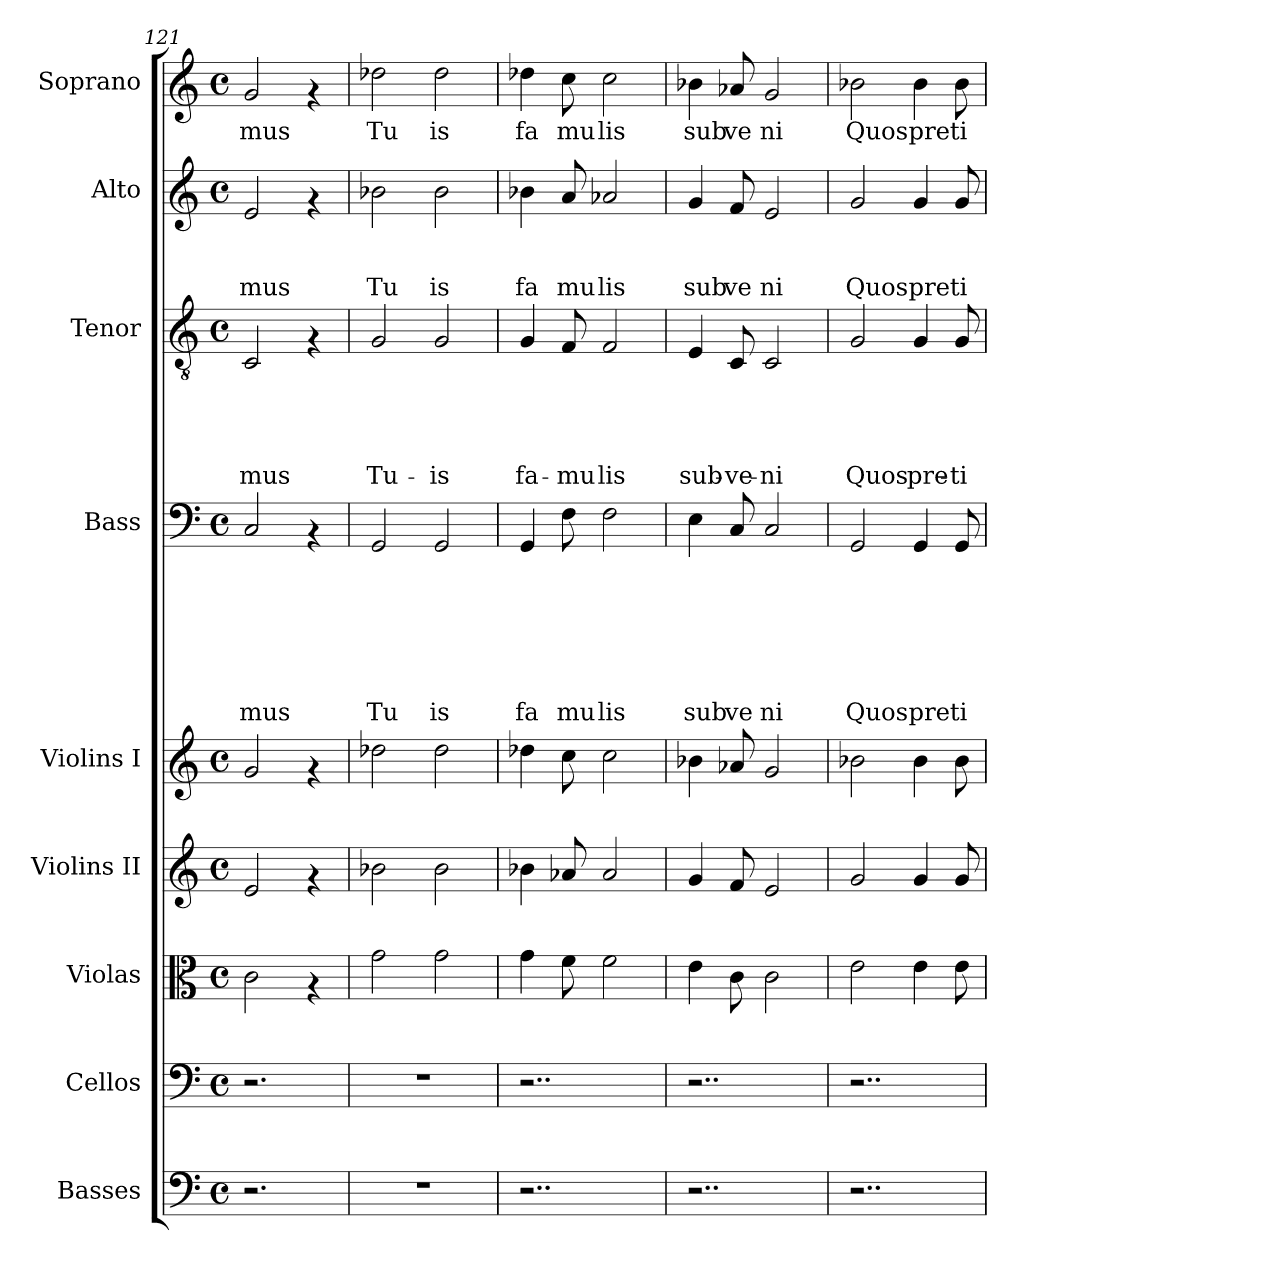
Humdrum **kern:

**kern	**kern	**kern	**kern	**kern	**kern	**text	**text	**text	**text	**text	**text	**text	**kern	**text	**text	**text	**text	**text	**kern	**text	**text	**text	**kern	**text
*part9	*part8	*part7	*part6	*part5	*part4	*part4	*part4	*part4	*part4	*part4	*part4	*part4	*part3	*part3	*part3	*part3	*part3	*part3	*part2	*part2	*part2	*part2	*part1	*part1
*staff9	*staff8	*staff7	*staff6	*staff5	*staff4	*staff4	*staff4	*staff4	*staff4	*staff4	*staff4	*staff4	*staff3	*staff3	*staff3	*staff3	*staff3	*staff3	*staff2	*staff2	*staff2	*staff2	*staff1	*staff1
*I"Basses	*I"Cellos	*I"Violas	*I"Violins II	*I"Violins I	*I"Bass	*	*	*	*	*	*	*	*I"Tenor	*	*	*	*	*	*I"Alto	*	*	*	*I"Soprano	*
*I'Bass	*I'Cell.	*I'Vla.	*I'Vln. II	*I'Vln. I	*I'Bs	*	*	*	*	*	*	*	*I'Ten	*	*	*	*	*	*I'Alto	*	*	*	*I'Sop	*
*clefF4	*clefF4	*clefC3	*clefG2	*clefG2	*clefF4	*	*	*	*	*	*	*	*clefGv2	*	*	*	*	*	*clefG2	*	*	*	*clefG2	*
*ITrd7c12	*	*	*	*	*	*	*	*	*	*	*	*	*	*	*	*	*	*	*	*	*	*	*	*
*k[]	*k[]	*k[]	*k[]	*k[]	*k[]	*	*	*	*	*	*	*	*k[]	*	*	*	*	*	*k[]	*	*	*	*k[]	*
*C:	*C:	*C:	*C:	*C:	*C:	*	*	*	*	*	*	*	*C:	*	*	*	*	*	*C:	*	*	*	*C:	*
*M4/4	*M4/4	*M4/4	*M4/4	*M4/4	*M4/4	*	*	*	*	*	*	*	*M4/4	*	*	*	*	*	*M4/4	*	*	*	*M4/4	*
*met(c)	*met(c)	*met(c)	*met(c)	*met(c)	*met(c)	*	*	*	*	*	*	*	*met(c)	*	*	*	*	*	*met(c)	*	*	*	*met(c)	*
=121	=121	=121	=121	=121	=121	=121	=121	=121	=121	=121	=121	=121	=121	=121	=121	=121	=121	=121	=121	=121	=121	=121	=121	=121
!	!	!	!	!	!	!	!	!	!	!	!	!LO:LY:b	!	!	!	!	!	!LO:LY:b	!	!	!	!LO:LY:b	!	!LO:LY:b
2.r	2.r	2c\	2e/	2g/	2C/	.	.	.	.	.	.	mus	2C/	.	.	.	.	-mus	2e/	.	.	mus	2g/	-mus
.	.	4rG	4rf	4rf	4rAA	.	.	.	.	.	.	.	4rF	.	.	.	.	.	4rf	.	.	.	4rf	.
!!LO:PB:g=z
=122	=122	=122	=122	=122	=122	=122	=122	=122	=122	=122	=122	=122	=122	=122	=122	=122	=122	=122	=122	=122	=122	=122	=122	=122
!	!	!	!	!	!	!	!	!	!	!	!	!LO:LY:b	!	!	!	!	!	!LO:LY:b	!	!	!	!LO:LY:b	!	!LO:LY:b
1r	1r	2g\	2b-X\	2dd-X\	2GG/	.	.	.	.	.	.	Tu	2G/	.	.	.	.	Tu-	2b-X\	.	.	Tu	2dd-X\	Tu
!	!	!	!	!	!	!	!	!	!	!	!	!LO:LY:b	!	!	!	!	!	!LO:LY:b	!	!	!	!LO:LY:b	!	!LO:LY:b
.	.	2g\	2b-\	2dd-\	2GG/	.	.	.	.	.	.	is	2G/	.	.	.	.	-is	2b-\	.	.	is	2dd-\	is
=123	=123	=123	=123	=123	=123	=123	=123	=123	=123	=123	=123	=123	=123	=123	=123	=123	=123	=123	=123	=123	=123	=123	=123	=123
!	!	!	!	!	!	!	!	!	!	!	!	!LO:LY:b	!	!	!	!	!	!LO:LY:b	!	!	!	!LO:LY:b	!	!LO:LY:b
2..r	2..r	4g\	4b-X\	4dd-X\	4GG/	.	.	.	.	.	.	fa	4G/	.	.	.	.	fa-	4b-X\	.	.	fa	4dd-X\	fa
!	!	!	!	!	!	!	!	!	!	!	!	!LO:LY:b	!	!	!	!	!	!LO:LY:b	!	!	!	!LO:LY:b	!	!LO:LY:b
.	.	8f\	8a-X/	8cc\	8F\	.	.	.	.	.	.	mu	8F/	.	.	.	.	-mu	8a/	.	.	mu	8cc\	mu
!	!	!	!	!	!	!	!	!	!	!	!	!LO:LY:b	!	!	!	!	!	!LO:LY:b	!	!	!	!LO:LY:b	!	!LO:LY:b
.	.	2f\	2a-/	2cc\	2F\	.	.	.	.	.	.	lis	2F/	.	.	.	.	lis	2a-X/	.	.	lis	2cc\	lis
=124	=124	=124	=124	=124	=124	=124	=124	=124	=124	=124	=124	=124	=124	=124	=124	=124	=124	=124	=124	=124	=124	=124	=124	=124
!	!	!	!	!	!	!	!	!	!	!	!	!LO:LY:b	!	!	!	!	!	!LO:LY:b	!	!	!	!LO:LY:b	!	!LO:LY:b
2..r	2..r	4e\	4g/	4b-X\	4E\	.	.	.	.	.	.	sub	4E/	.	.	.	.	sub-	4g/	.	.	sub	4b-X\	sub
!	!	!	!	!	!	!	!	!	!	!	!	!LO:LY:b	!	!	!	!	!	!LO:LY:b	!	!	!	!LO:LY:b	!	!LO:LY:b
.	.	8c\	8f/	8a-X/	8C/	.	.	.	.	.	.	ve	8C/	.	.	.	.	-ve-	8f/	.	.	ve	8a-X/	ve
!	!	!	!	!	!	!	!	!	!	!	!	!LO:LY:b	!	!	!	!	!	!LO:LY:b	!	!	!	!LO:LY:b	!	!LO:LY:b
.	.	2c\	2e/	2g/	2C/	.	.	.	.	.	.	ni	2C/	.	.	.	.	-ni	2e/	.	.	ni	2g/	ni
=125	=125	=125	=125	=125	=125	=125	=125	=125	=125	=125	=125	=125	=125	=125	=125	=125	=125	=125	=125	=125	=125	=125	=125	=125
!	!	!	!	!	!	!	!	!	!	!	!	!LO:LY:b	!	!	!	!	!	!LO:LY:b	!	!	!	!LO:LY:b	!	!LO:LY:b
2..r	2..r	2e\	2g/	2b-X\	2GG/	.	.	.	.	.	.	Quos	2G/	.	.	.	.	Quos	2g/	.	.	Quos	2b-X\	Quos
!	!	!	!	!	!	!	!	!	!	!	!	!LO:LY:b	!	!	!	!	!	!LO:LY:b	!	!	!	!LO:LY:b	!	!LO:LY:b
.	.	4e\	4g/	4b-\	4GG/	.	.	.	.	.	.	pre	4G/	.	.	.	.	pre-	4g/	.	.	pre	4b-\	pre
!	!	!	!	!	!	!	!	!	!	!	!	!LO:LY:b	!	!	!	!	!	!LO:LY:b	!	!	!	!LO:LY:b	!	!LO:LY:b
.	.	8e\	8g/	8b-\	8GG/	.	.	.	.	.	.	ti	8G/	.	.	.	.	-ti-	8g/	.	.	ti	8b-\	ti
=	=	=	=	=	=	=	=	=	=	=	=	=	=	=	=	=	=	=	=	=	=	=	=	=
*-	*-	*-	*-	*-	*-	*-	*-	*-	*-	*-	*-	*-	*-	*-	*-	*-	*-	*-	*-	*-	*-	*-	*-	*-
